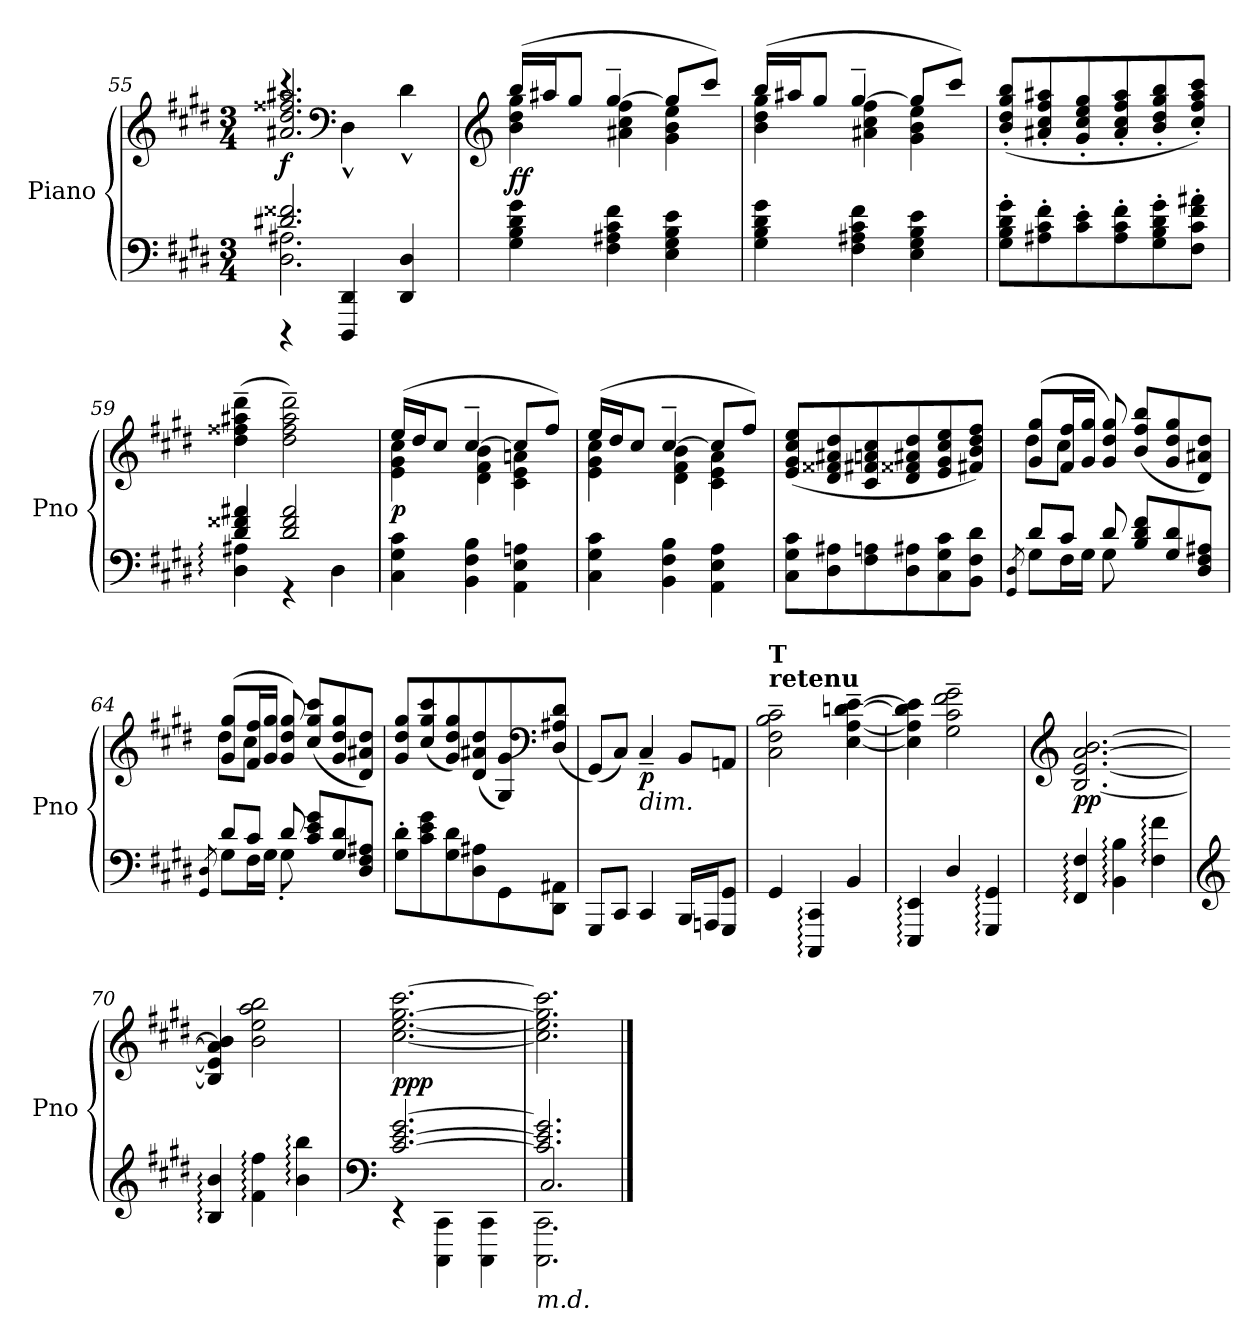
**kern	**kern	**dynam
*part1	*part1	*part1
*staff2	*staff1	*staff1/2
*I"Piano	*	*
*I'Pno	*	*
*clefF4	*clefG2	*
*k[f#c#g#d#]	*k[f#c#g#d#]	*
*M3/4	*M3/4	*
=55	=55	=55
*^	*^	*
*	*^	*	*	*
!	!	!	!	!	!LO:DY:b
2.d#X/ 2.f##X/	2.D#\ 2.A#X\	4rDDD	2.a#X/ 2.dd#/ 2.ff##X/ 2.aa#X/	4rccc	f
*	*	*	*clefF4	*	*
.	.	4DDD#/ 4DD#/	.	4D#^^\	.
.	.	4DD#/ 4D#/	.	4d#^^\	.
*v	*v	*v	*	*	*
!!LO:LB:g=z	!!
=56	=56	=56	=56
*	*clefG2	*	*
*^	*	*	*
*	*^	*	*	*
!	!	!	!	!	!LO:DY:b
*v	*v	*v	*	*	*
4G#\ 4B\ 4d#\ 4g#\	(>16bb/LL	4b\ 4dd#\ 4gg#\	ff
.	16aa#X/J	.	.
.	8gg#/J	.	.
4F#\ 4A#X\ 4c#\ 4f#\	[4gg#~/	4a#X\ 4cc#\ 4ff#\	.
4E\ 4G#\ 4B\ 4e\	8gg#/L]	4g#\ 4b\ 4ee\	.
.	8ccc#/J)	.	.
=57	=57	=57	=57
4G#\ 4B\ 4d#\ 4g#\	(>16bb/LL	4b\ 4dd#\ 4gg#\	.
.	16aa#X/J	.	.
.	8gg#/J	.	.
4F#\ 4A#X\ 4c#\ 4f#\	[4gg#~/	4a#X\ 4cc#\ 4ff#\	.
4E\ 4G#\ 4B\ 4e\	8gg#/L]	4g#\ 4b\ 4ee\	.
.	8ccc#/J)	.	.
*	*v	*v	*
=58	=58	=58
8G#\' 8B\' 8d#\' 8g#\'L	(>8b/' 8dd#/' 8gg#/' 8bb/'L	.
8A#X\' 8c#\' 8f#\'	8a#X/' 8cc#/' 8ff#/' 8aa#X/'	.
8c#\' 8e\'	8g#/' 8cc#/' 8ee/' 8gg#/'	.
8A#\' 8c#\' 8f#\'	8a#/' 8cc#/' 8ff#/' 8aa#/'	.
8G#\' 8B\' 8d#\' 8g#\'	8b/' 8dd#/' 8gg#/' 8bb/'	.
8F#\' 8c#\' 8f#\' 8a#X\'J	8cc#/' 8ff#/' 8aa#/' 8ccc#/'J)	.
=59	=59	=59
*^	*	*
4d#/ 4f##X/ 4a#X/	4D#\: 4A#X\:	(>4dd#\~ 4ff##X\~ 4aa#X\~ 4ddd#\~	.
2d#/ 2f##/ 2a#/	4r	2dd#\~ 2ff##\~ 2aa#\~ 2ddd#\~)	.
.	4D#\	.	.
=60	=60	=60	=60
*	*	*^	*
!	!	!	!	!LO:DY:b
*v	*v	*	*	*
4C#\ 4G#\ 4c#\	(>16ee/LL	4e\ 4g#\ 4cc#\	p
.	16dd#/J	.	.
.	8cc#/J	.	.
4BB\ 4F#\ 4B\	[4cc#~/	4d#\ 4f#\ 4b\	.
4AA\ 4E\ 4An\	8cc#/L]	4c#\ 4e\ 4an\	.
.	8ff#/J)	.	.
!!LO:LB:g=z	!!
=61	=61	=61	=61
!	!	!	!LO:DY:b
4C#\ 4G#\ 4c#\	(>16ee/LL	4e\ 4g#\ 4cc#\	other-dynamics
.	16dd#/J	.	.
.	8cc#/J	.	.
4BB\ 4F#\ 4B\	[4cc#~/	4d#\ 4f#\ 4b\	.
4AA\ 4E\ 4A\	8cc#/L]	4c#\ 4e\ 4a\	.
.	8ff#/J)	.	.
*	*v	*v	*
=62	=62	=62
8C#\ 8G#\ 8c#\L	(<8e/ 8g#/ 8cc#/ 8ee/L	.
8D#\ 8A#X\	8d#/ 8f##X/ 8a#X/ 8dd#/	.
8F#\ 8An\	8c#/ 8f#X/ 8an/ 8cc#/	.
8D#\ 8A#X\	8d#/ 8f##X/ 8a#X/ 8dd#/	.
8C#\ 8G#\ 8c#\	8e/ 8g#/ 8cc#/ 8ee/	.
8BB\ 8F#\ 8d#\J	8f#X/ 8b/ 8dd#/ 8ff#/J)	.
=63	=63	=63
*^	*	*
.	8qGG#/ 8qD#/	.	.
*	*	*^	*
8d#/L	8G#:\L	(>8g#/ 8gg#/L	8dd#\L	.
8c#/J	16F#\L	16f#/ 16ff#/L	8cc#\J	.
.	16G#\JJ	16g#/ 16gg#/JJ	.	.
8d#/	8G#\	8g#/ 8dd#/ 8gg#/)	2rgyy	.
8B/ 8d#/ 8f#/L	8ryy	(>8b/ 8ff#/ 8bb/L	.	.
8G#/ 8d#/	4ryy	8g#/ 8dd#/ 8gg#/	.	.
8D#/ 8F#/ 8A#X/J	.	8d#/ 8a#X/ 8dd#/J)	.	.
=64	=64	=64	=64	=64
.	8qGG#/ 8qD#/	.	.	.
8d#/L	8G#:\L	(>8g#/ 8gg#/L	8dd#\L	.
8c#/J	16F#\L	16f#/ 16ff#/L	8cc#\J	.
.	16G#\JJ	16g#/ 16gg#/JJ	.	.
8d#/	8G#'\	8g#/ 8dd#/ 8gg#/)	2rgyy	.
8c#/ 8e/ 8g#/L	8ryy	(>8cc#/ 8gg#/ 8ccc#/L	.	.
8G#/ 8d#/	4ryy	8g#/ 8dd#/ 8gg#/	.	.
8D#/ 8F#/ 8A#X/J	.	8d#/ 8a#X/ 8dd#/J)	.	.
*v	*v	*	*	*
*	*v	*v	*
=65	=65	=65
8G#\' 8d#\'L	8g#/ 8dd#/ 8gg#/L	.
8c#\ 8e\ 8g#\	(<8cc#/ 8gg#/ 8ccc#/	.
8G#\ 8d#\	8g#/ 8dd#/ 8gg#/)	.
8D#\ 8A#X\	(<8d#/ 8a#X/ 8dd#/	.
8GG#\	8G#/ 8g#/)	.
*	*clefF4	*
8DD#\ 8AA#X\J	(<8D#/ 8A#X/ 8d#/J	.
!!LO:LB:g=z
=66	=66	=66
8GGG#/L	(<8GG#/L)	.
8CC#/J	8C#/J)	.
!	!LO:TX:b:i:t=dim.	!
!	!	!LO:DY:b
4CC#/	4C#~/	p
16BBB/LL	(<8BB/L	.
16AAAn/J	.	.
8GGG#/ 8GG#/J)	8AAn/J	.
=67	=67	=67
!	!LO:TX:a:B:t=retenu	!
!	!LO:TX:a:B:t=T	!
!	!	!LO:DY:b
4GG#/	2C#\~ 2F#\~ 2B\~ 2c#\~	other-dynamics
4CCC#/: 4CC#/:	.	.
4BB/	[4E\~ [4A\~ [4dn\~ [4e\~	.
=68	=68	=68
4EEE/: 4EE/:	4E\] 4A\] 4dn\] 4e\]	.
4D#i/	2G#\~ 2c#\~ 2f#\~ 2g#\~	.
4GGG#/: 4GG#/:	.	.
=69	=69	=69
*	*clefG2	*
!	!	!LO:DY:b
4FF#/: 4F#/:	[2.B/ [2.e/ [2.a/ [2.b/	pp
4BB\: 4B\:	.	.
4F#\: 4f#\:	.	.
=70	=70	=70
*clefG2	*	*
4B/: 4b/:	4B/] 4e/] 4a/] 4b/]	.
4f#\: 4ff#\:	2b\ 2ee\ 2aa\ 2bb\	.
4b\: 4bb\:	.	.
=71	=71	=71
*clefF4	*	*
*^	*	*
!	!	!	!LO:DY:b
[2.c#/ [2.e/ [2.g#/	4rEE	[2.cc#\ [2.ee\ [2.gg#\ [2.ccc#\	ppp
.	4CCC#\ 4CC#\	.	.
.	4CCC#\ 4CC#\	.	.
=72	=72	=72	=72
*	*^	*	*
!LO:TX:b:i:t=m.d.	!	!	!	!
2.c#/] 2.e/] 2.g#/]	2.CCC#\ 2.CC#\	2.C#/	2.cc#\] 2.ee\] 2.gg#\] 2.ccc#\]	.
*v	*v	*v	*	*
==	==	==
*-	*-	*-
